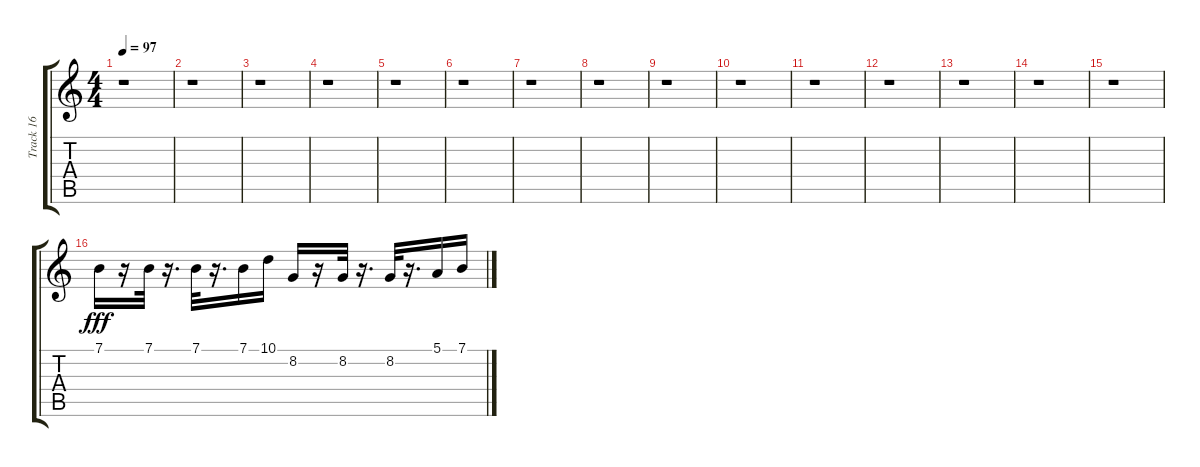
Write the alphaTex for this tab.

\track ("Track 16" "Track 16") {instrument lead8bassandlead}
\staff {score tabs}
\tuning (E4 B3 G3 D3 A2 E2) {hide}
\ts (4 4)
\tempo 97
\clef g2
\ks c
r.1{dy fff} |
r.1 |
r.1 |
r.1 |
r.1 |
r.1 |
r.1 |
r.1 |
r.1 |
r.1 |
r.1 |
r.1 |
r.1 |
r.1 |
r.1 |
7.1.16{volume 11 instrument lead2sawtooth} r.16 7.1.32 r.16{d} 7.1.32 r.16{d} 7.1.16 10.1.16 8.2.16 r.16 8.2.32 r.16{d} 8.2.32 r.16{d} 5.1.16 7.1.16
